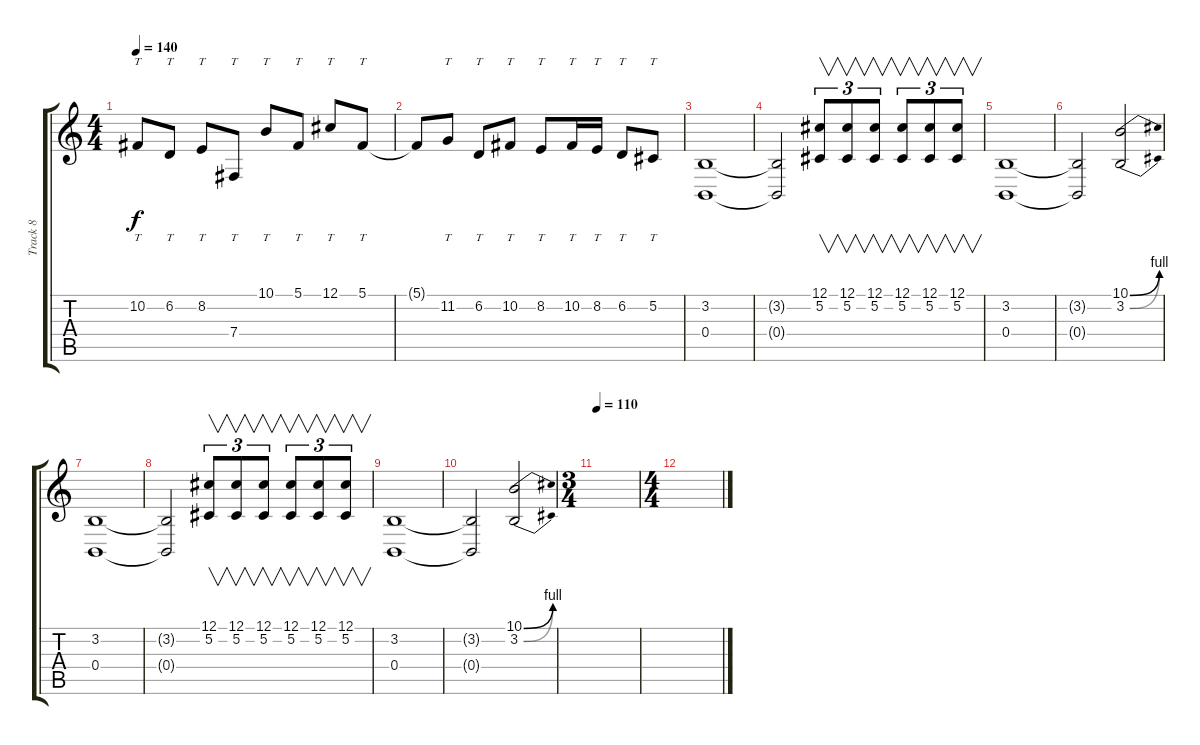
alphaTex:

\track ("Track 8" "Track 8") {instrument lead1square}
\staff {score tabs}
\tuning (Db4 Ab3 E3 B2 Gb2 B1) {hide}
\ts (4 4)
\tempo 140
\clef g2
\ks c
10.2.8{tt dy f} 6.2.8{tt} 8.2.8{tt} 7.4.8{tt} 10.1.8{tt} 5.1.8{tt} 12.1.8{tt} 5.1.8{tt} |
5.1{t}.8 11.2.8{tt} 6.2.8{tt} 10.2.8{tt} 8.2.8{tt} 10.2.16{tt} 8.2.16{tt} 6.2.8{tt} 5.2.8{tt} |
(3.2 0.4).1 |
(3.2{t} 0.4{t}).2 (12.1 5.2).8{v tu (3 2)} (12.1 5.2).8{v tu (3 2)} (12.1 5.2).8{v tu (3 2)} (12.1 5.2).8{v tu (3 2)} (12.1 5.2).8{v tu (3 2)} (12.1 5.2).8{v tu (3 2)} |
(3.2 0.4).1 |
(3.2{t} 0.4{t}).2 (10.1{be (bend 0 0 60 4)} 3.2{be (bend 0 0 60 4)}).2 |
(3.2 0.4).1 |
(3.2{t} 0.4{t}).2 (12.1 5.2).8{v tu (3 2)} (12.1 5.2).8{v tu (3 2)} (12.1 5.2).8{v tu (3 2)} (12.1 5.2).8{v tu (3 2)} (12.1 5.2).8{v tu (3 2)} (12.1 5.2).8{v tu (3 2)} |
(3.2 0.4).1 |
(3.2{t} 0.4{t}).2 (10.1{be (bend 0 0 60 4)} 3.2{be (bend 0 0 60 4)}).2 |
\ts (3 4)
\tempo 110
|
\ts (4 4)
